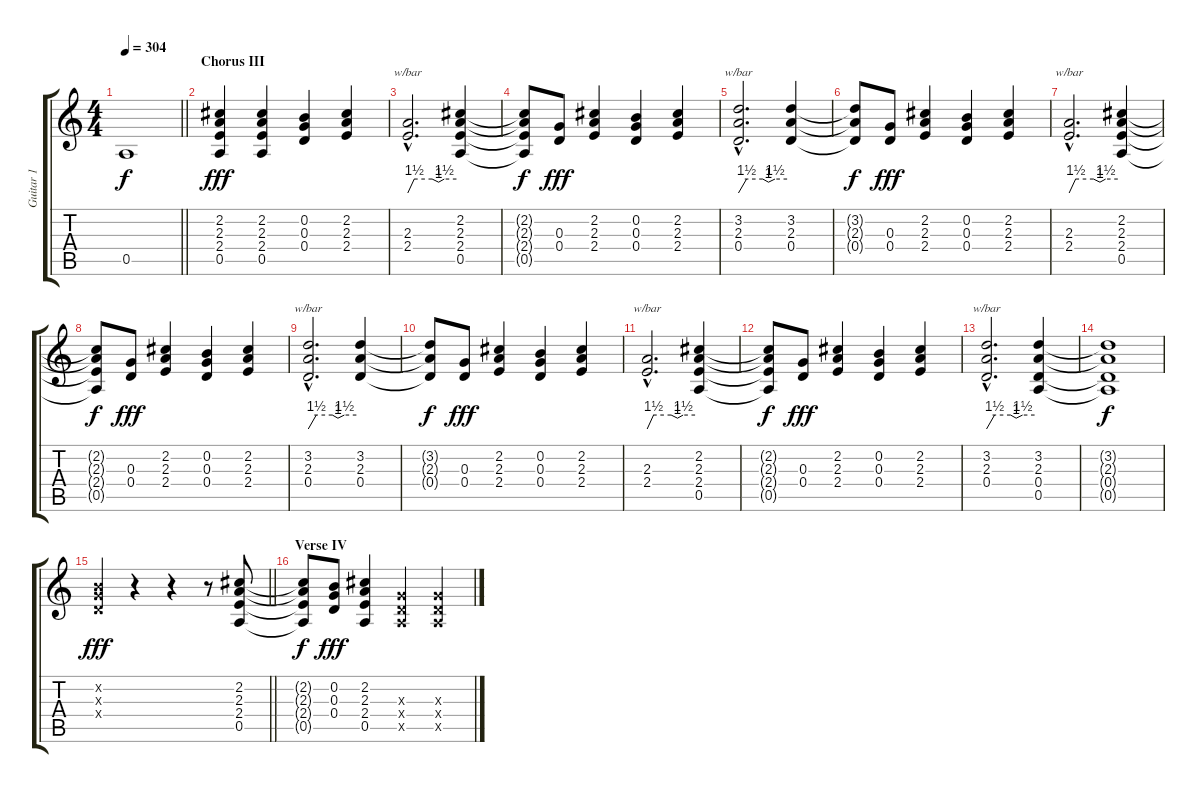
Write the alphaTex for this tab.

\track ("Guitar 1" "Guitar 1") {instrument distortionguitar}
\staff {score tabs}
\tuning (E4 B3 G3 D3 A2 E2) {hide}
\ts (4 4)
\tempo 304
\clef g2
\barLineRight lightlight
\ks c
0.5{t}.1{dy f} |
\section ("" "Chorus III")
(2.2 2.3 2.4 0.5).4{dy fff} (2.2 2.3 2.4 0.5).4 (0.2 0.3 0.4).4 (2.2 2.3 2.4).4 |
(2.3{hac} 2.4{hac}).2{d tbe (custom default 0 0 8 6 30 6 38 4 45 6 60 6)} (2.2 2.3 2.4 0.5).4 |
(2.2{t} 2.3{t} 2.4{t} 0.5{t}).8{dy f} (0.3 0.4).8{dy fff} (2.2 2.3 2.4).4 (0.2 0.3 0.4).4 (2.2 2.3 2.4).4 |
(3.2{hac} 2.3{hac} 0.4{hac}).2{d tbe (custom default 0 0 10 6 30 6 37 4 45 6 60 6)} (3.2 2.3 0.4).4 |
(3.2{t} 2.3{t} 0.4{t}).8{dy f} (0.3 0.4).8{dy fff} (2.2 2.3 2.4).4 (0.2 0.3 0.4).4 (2.2 2.3 2.4).4 |
(2.3{hac} 2.4{hac}).2{d tbe (custom default 0 0 8 6 30 6 38 4 45 6 60 6)} (2.2 2.3 2.4 0.5).4 |
(2.2{t} 2.3{t} 2.4{t} 0.5{t}).8{dy f} (0.3 0.4).8{dy fff} (2.2 2.3 2.4).4 (0.2 0.3 0.4).4 (2.2 2.3 2.4).4 |
(3.2{hac} 2.3{hac} 0.4{hac}).2{d tbe (custom default 0 0 10 6 30 6 37 4 45 6 60 6)} (3.2 2.3 0.4).4 |
(3.2{t} 2.3{t} 0.4{t}).8{dy f} (0.3 0.4).8{dy fff} (2.2 2.3 2.4).4 (0.2 0.3 0.4).4 (2.2 2.3 2.4).4 |
(2.3{hac} 2.4{hac}).2{d tbe (custom default 0 0 8 6 30 6 38 4 45 6 60 6)} (2.2 2.3 2.4 0.5).4 |
(2.2{t} 2.3{t} 2.4{t} 0.5{t}).8{dy f} (0.3 0.4).8{dy fff} (2.2 2.3 2.4).4 (0.2 0.3 0.4).4 (2.2 2.3 2.4).4 |
(3.2{hac} 2.3{hac} 0.4{hac}).2{d tbe (custom default 0 0 10 6 30 6 37 4 45 6 60 6)} (3.2 2.3 0.4 0.5).4 |
(3.2{t} 2.3{t} 0.4{t} 0.5{t}).1{dy f} |
\barLineRight lightlight
(0.2{x} 0.3{x} 0.4{x}).4{dy fff instrument overdrivenguitar} r.4 r.4 r.8 (2.2 2.3 2.4 0.5).8{instrument distortionguitar} |
\section ("" "Verse IV")
(2.2{t} 2.3{t} 2.4{t} 0.5{t}).8{dy f} (0.2 0.3 0.4).8{dy fff} (2.2 2.3 2.4 0.5).4 (0.3{x} 0.4{x} 0.5{x}).4{instrument overdrivenguitar} (0.3{x} 0.4{x} 0.5{x}).4
